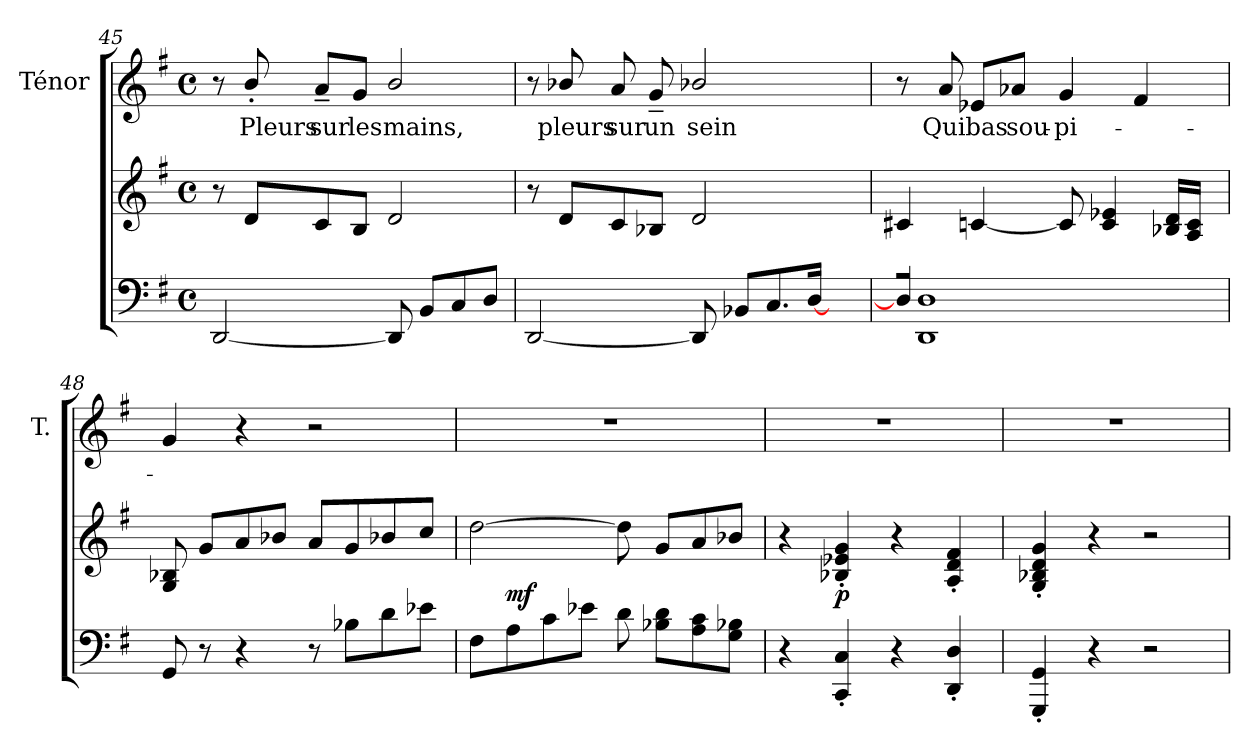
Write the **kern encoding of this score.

**kern	**dynam	**kern	**kern	**text
*part3	*part3	*part2	*part1	*part1
*staff3	*staff3	*staff2	*staff1	*staff1
*	*	*	*I"Ténor	*
*	*	*	*I'T.	*
!!LO:LB:g=z
*clefF4	*	*clefG2	*clefG2	*
*k[f#]	*	*k[f#]	*k[f#]	*
*M4/4	*	*M4/4	*M4/4	*
*met(c)	*	*met(c)	*met(c)	*
=45	=45	=45	=45	=45
[2DDi/	.	8r	8r	.
.	.	8dj/L	8b'>Z/	Pleurs
.	.	8cj/	8a~>Z/L	sur
.	.	8Bj/J	8gZ/J	les
8DDi/]	.	2dj/	2bZ/	mains,
8BBi/L	.	.	.	.
8Ci/	.	.	.	.
8Di/J	.	.	.	.
=46	=46	=46	=46	=46
[2DDi/	.	8r	8r	.
.	.	8dj/L	8b-XZ/	pleurs
.	.	8cj/	8aZ/	sur
.	.	8B-Xj/J	8g~>Z/	un
8DDi/]	.	2dj/	2b-XZ/	sein
8BB-Xi/L	.	.	.	.
8.Ci/	.	.	.	.
[16Di/J	.	.	.	.
16ryy	.	8ryy	8ryy	.
16ryy	.	.	.	.
=47	=47	=47	=47	=47
16Di/J]	.	4c#Xj/	8r	.
1DDi/ 1Di/	.	.	.	.
.	.	.	8aZ/	Qui
.	.	[4cnj/	8e-XZ/L	bas
.	.	.	8a-XZ/J	sou-
.	.	8cj/]	4gZ/	pi-
.	.	4e-Xj/ 4cj/	.	.
.	.	.	4f#Z/	.
.	.	16dj/ 16B-Xj/LL	.	.
.	.	16cj/ 16Aj/JJ	.	.
.	.	16ryy	16ryy	.
!!LO:LB:g=z
=48	=48	=48	=48	=48
8GGi/	.	8Gj/ 8B-Xj/	4gZ/	.
8r	.	8gj/L	.	.
4r	.	8aj/	4r	.
.	.	8b-Xj/J	.	.
8r	.	8aj/L	2r	.
8B-Xi\L	.	8gj/	.	.
8di\	.	8b-Xj/	.	.
8e-Xi\J	.	8ccj/J	.	.
=49	=49	=49	=49	=49
8F#i\L	.	[2ddj\	1r	.
!	!LO:DY:a	!	!	!
8Ai\	mf	.	.	.
8ci\	.	.	.	.
8e-Xi\J	.	.	.	.
8di\	.	8ddj\]	.	.
8B-Xi\ 8di\L	.	8gj/L	.	.
8Ai\ 8ci\	.	8aj/	.	.
8Gi\ 8B-Xi\J	.	8b-Xj/J	.	.
=50	=50	=50	=50	=50
4r	.	4r	1r	.
!	!LO:DY:a	!	!	!
4Ci'</ 4CCi'</	p	4gj'</ 4e-Xj'</ 4B-Xj'</	.	.
4r	.	4r	.	.
4Di'</ 4DDi'</	.	4Aj'</ 4f#j'</ 4dj'</	.	.
=51	=51	=51	=51	=51
4GGi'</ 4GGGi'</	.	4Gj'</ 4gj'</ 4dj'</ 4B-Xj'</	1r	.
4r	.	4r	.	.
2r	.	2r	.	.
=	=	=	=	=
*-	*-	*-	*-	*-
